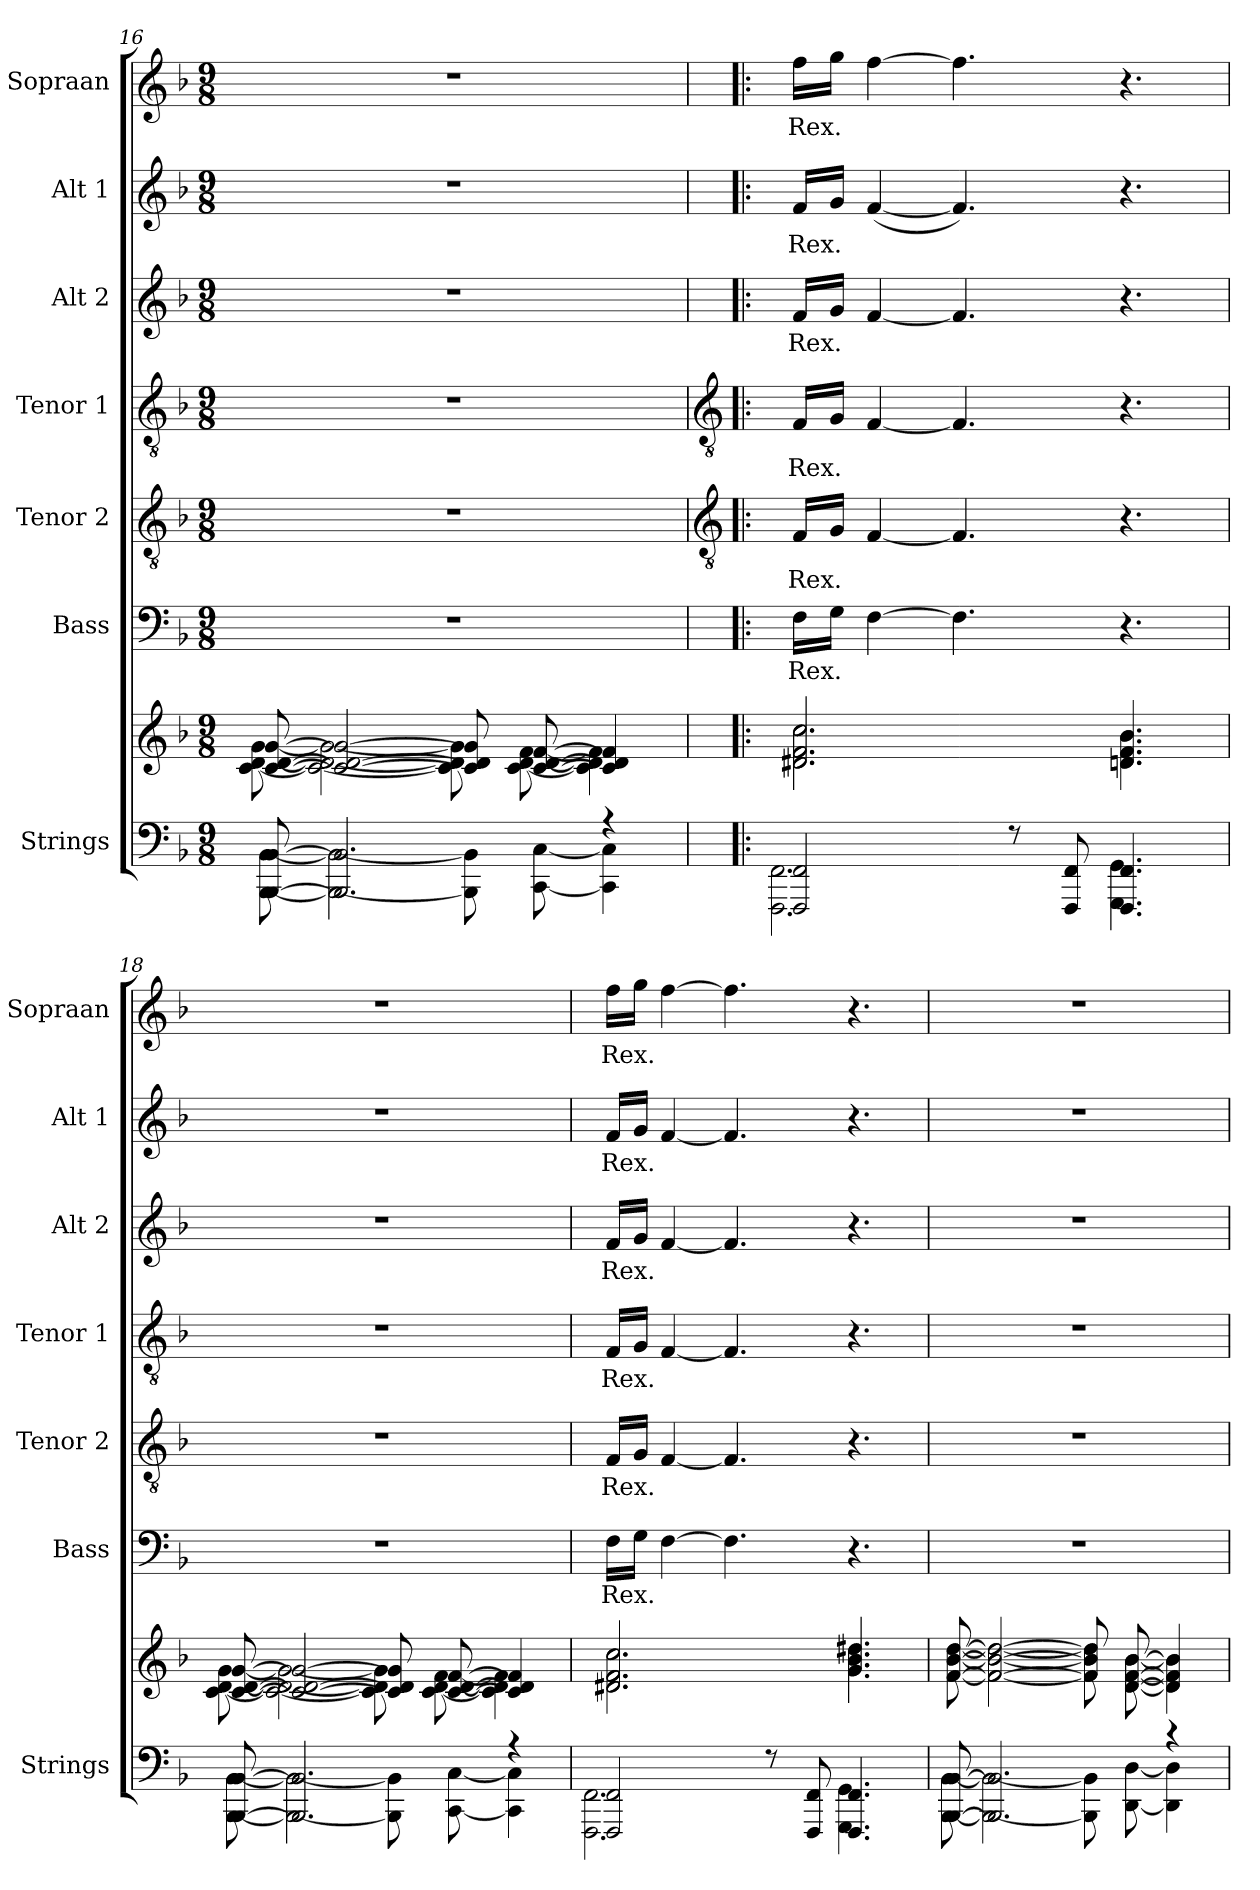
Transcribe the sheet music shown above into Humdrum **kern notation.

**kern	**kern	**kern	**text	**kern	**text	**kern	**text	**kern	**text	**kern	**text	**kern	**text
*part7	*part7	*part6	*part6	*part5	*part5	*part4	*part4	*part3	*part3	*part2	*part2	*part1	*part1
*staff8	*staff7	*staff6	*staff6	*staff5	*staff5	*staff4	*staff4	*staff3	*staff3	*staff2	*staff2	*staff1	*staff1
*I"Strings	*	*I"Bass	*	*I"Tenor 2	*	*I"Tenor 1	*	*I"Alt 2	*	*I"Alt 1	*	*I"Sopraan	*
*I'Strings	*	*I'Bass	*	*I'Tenor 2	*	*I'Tenor 1	*	*I'Alt 2	*	*I'Alt 1	*	*I'Sopraan	*
*clefF4	*clefG2	*clefF4	*	*clefGv2	*	*clefGv2	*	*clefG2	*	*clefG2	*	*clefG2	*
*k[b-]	*k[b-]	*k[b-]	*	*k[b-]	*	*k[b-]	*	*k[b-]	*	*k[b-]	*	*k[b-]	*
*F:	*F:	*F:	*	*F:	*	*F:	*	*F:	*	*F:	*	*F:	*
*M9/8	*M9/8	*M9/8	*	*M9/8	*	*M9/8	*	*M9/8	*	*M9/8	*	*M9/8	*
=16	=16	=16	=16	=16	=16	=16	=16	=16	=16	=16	=16	=16	=16
*^	*^	*	*	*	*	*	*	*	*	*	*	*	*
!	!	!	!	!LO:N:vis=1	!	!LO:N:vis=1	!	!LO:N:vis=1	!	!LO:N:vis=1	!	!LO:N:vis=1	!	!LO:N:vis=1	!
[8BBB-/ [8BB-/	[8BBB-\ [8BB-\	[8c/ [8d/ [8g/	[8c\ [8d\ [8g\	8%9r	.	8%9r	.	8%9r	.	8%9r	.	8%9r	.	8%9r	.
2.BBB-/] 2.BB-/]	2BBB-\_ 2BB-\_	2c/_ 2d/_ 2g/_	2c\_ 2d\_ 2g\_	.	.	.	.	.	.	.	.	.	.	.	.
.	8BBB-\] 8BB-\]	8c/] 8d/] 8g/]	8c\] 8d\] 8g\]	.	.	.	.	.	.	.	.	.	.	.	.
.	[8CC\ [8C\	[8c/ [8d/ [8f/	[8c\ [8d\ [8f\	.	.	.	.	.	.	.	.	.	.	.	.
4r	4CC\] 4C\]	4c/] 4d/] 4f/]	4c\] 4d\] 4f\]	.	.	.	.	.	.	.	.	.	.	.	.
!!LO:LB:g=z
=17!|:	=17!|:	=17!|:	=17!|:	=17!|:	=17!|:	=17!|:	=17!|:	=17!|:	=17!|:	=17!|:	=17!|:	=17!|:	=17!|:	=17!|:	=17!|:
*	*	*	*	*	*	*clefGv2	*	*clefGv2	*	*	*	*	*	*	*
!	!	!	!	!	!LO:LY:b	!	!LO:LY:b	!	!LO:LY:b	!	!LO:LY:b	!	!LO:LY:b	!	!LO:LY:b
2FFF/ 2FF/	2.FFF\ 2.FF\	2.d#X/ 2.f/ 2.cc/	2.d#X\ 2.f\ 2.cc\	16FLL	Rex.	16FLL	Rex.	16FLL	Rex.	16fLL	Rex.	16fLL	Rex.	16ffLL	Rex.
.	.	.	.	16GJJ	.	16GJJ	.	16GJJ	.	16gJJ	.	16gJJ	.	16ggJJ	.
.	.	.	.	[4F	.	[4F	.	[4F	.	[4f	.	(<[4f	.	[4ff	.
.	.	.	.	4.F]	.	4.F]	.	4.F]	.	4.f]	.	4.f])	.	4.ff]	.
8r	.	.	.	.	.	.	.	.	.	.	.	.	.	.	.
8FFF/ 8FF/	.	.	.	.	.	.	.	.	.	.	.	.	.	.	.
4.FFF/ 4.FF/	4.GGG\ 4.GG\	4.dn/ 4.f/ 4.b-/	4.dn\ 4.f\ 4.b-\	4.r	.	4.r	.	4.r	.	4.r	.	4.r	.	4.r	.
=18	=18	=18	=18	=18	=18	=18	=18	=18	=18	=18	=18	=18	=18	=18	=18
!	!	!	!	!LO:N:vis=1	!	!LO:N:vis=1	!	!LO:N:vis=1	!	!LO:N:vis=1	!	!LO:N:vis=1	!	!LO:N:vis=1	!
[8BBB-/ [8BB-/	[8BBB-\ [8BB-\	[8c/ [8d/ [8g/	[8c\ [8d\ [8g\	8%9r	.	8%9r	.	8%9r	.	8%9r	.	8%9r	.	8%9r	.
2.BBB-/] 2.BB-/]	2BBB-\_ 2BB-\_	2c/_ 2d/_ 2g/_	2c\_ 2d\_ 2g\_	.	.	.	.	.	.	.	.	.	.	.	.
.	8BBB-\] 8BB-\]	8c/] 8d/] 8g/]	8c\] 8d\] 8g\]	.	.	.	.	.	.	.	.	.	.	.	.
.	[8CC\ [8C\	[8c/ [8d/ [8f/	[8c\ [8d\ [8f\	.	.	.	.	.	.	.	.	.	.	.	.
4r	4CC\] 4C\]	4c/] 4d/] 4f/]	4c\] 4d\] 4f\]	.	.	.	.	.	.	.	.	.	.	.	.
=19	=19	=19	=19	=19	=19	=19	=19	=19	=19	=19	=19	=19	=19	=19	=19
!	!	!	!	!	!LO:LY:b	!	!LO:LY:b	!	!LO:LY:b	!	!LO:LY:b	!	!LO:LY:b	!	!LO:LY:b
2FFF/ 2FF/	2.FFF\ 2.FF\	2.d#X/ 2.f/ 2.cc/	2.d#X\ 2.f\ 2.cc\	16FLL	Rex.	16FLL	Rex.	16FLL	Rex.	16fLL	Rex.	16fLL	Rex.	16ffLL	Rex.
.	.	.	.	16GJJ	.	16GJJ	.	16GJJ	.	16gJJ	.	16gJJ	.	16ggJJ	.
.	.	.	.	[4F	.	[4F	.	[4F	.	[4f	.	[4f	.	[4ff	.
.	.	.	.	4.F]	.	4.F]	.	4.F]	.	4.f]	.	4.f]	.	4.ff]	.
8r	.	.	.	.	.	.	.	.	.	.	.	.	.	.	.
8FFF/ 8FF/	.	.	.	.	.	.	.	.	.	.	.	.	.	.	.
4.FFF/ 4.FF/	4.GGG\ 4.GG\	4.g/ 4.b-/ 4.dd#X/	4.g\ 4.b-\ 4.dd#X\	4.r	.	4.r	.	4.r	.	4.r	.	4.r	.	4.r	.
=20	=20	=20	=20	=20	=20	=20	=20	=20	=20	=20	=20	=20	=20	=20	=20
!	!	!	!	!LO:N:vis=1	!	!LO:N:vis=1	!	!LO:N:vis=1	!	!LO:N:vis=1	!	!LO:N:vis=1	!	!LO:N:vis=1	!
[8BBB-/ [8BB-/	[8BBB-\ [8BB-\	[8f/ [8b-/ [8dd/	[8f\ [8b-\ [8dd\	8%9r	.	8%9r	.	8%9r	.	8%9r	.	8%9r	.	8%9r	.
2.BBB-/] 2.BB-/]	2BBB-\_ 2BB-\_	2f/_ 2b-/_ 2dd/_	2f\_ 2b-\_ 2dd\_	.	.	.	.	.	.	.	.	.	.	.	.
.	8BBB-\] 8BB-\]	8f/] 8b-/] 8dd/]	8f\] 8b-\] 8dd\]	.	.	.	.	.	.	.	.	.	.	.	.
.	[8DD\ [8D\	[8d/ [8f/ [8b-/	[8d\ [8f\ [8b-\	.	.	.	.	.	.	.	.	.	.	.	.
4r	4DD\] 4D\]	4d/] 4f/] 4b-/]	4d\] 4f\] 4b-\]	.	.	.	.	.	.	.	.	.	.	.	.
*v	*v	*	*	*	*	*	*	*	*	*	*	*	*	*	*
*	*v	*v	*	*	*	*	*	*	*	*	*	*	*	*
=	=	=	=	=	=	=	=	=	=	=	=	=	=
*-	*-	*-	*-	*-	*-	*-	*-	*-	*-	*-	*-	*-	*-
